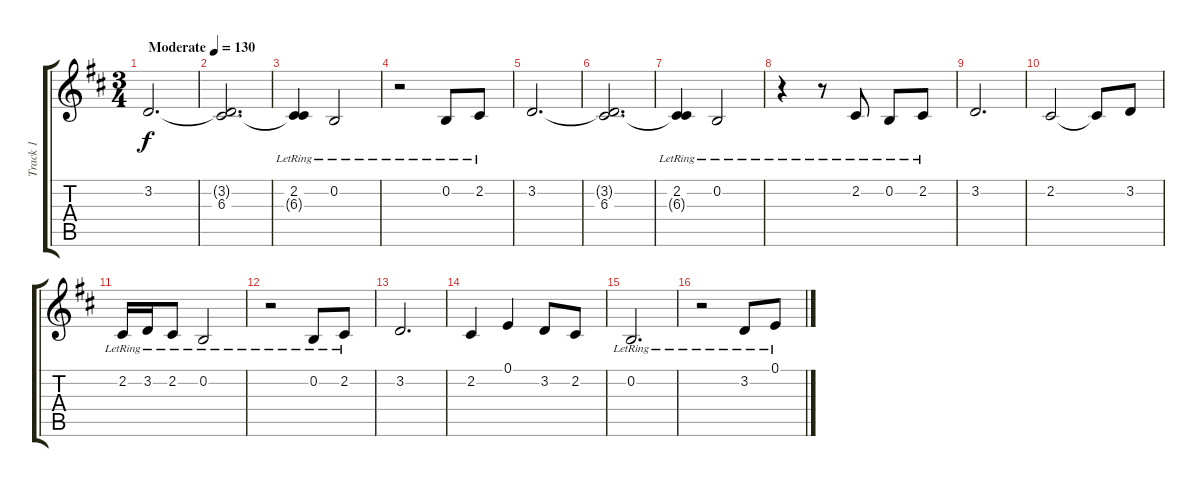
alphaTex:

\track ("Track 1" "Track 1") {instrument acousticgrandpiano}
\staff {score tabs}
\tuning (E4 B3 G3 D3 A2 E2) {hide}
\ts (3 4)
\tempo (130 "Moderate")
\clef g2
\ks d
3.2.2{d dy f instrument acousticgrandpiano} |
(3.2{t} 6.3).2{d} |
(2.2{lr} 6.3{t}).4 0.2{lr}.2 |
r.2 0.2{lr}.8 2.2{lr}.8 |
3.2.2{d} |
(3.2{t} 6.3).2{d} |
(2.2{lr} 6.3{t}).4 0.2{lr}.2 |
r.4 r.8 2.2{lr}.8 0.2{lr}.8 2.2{lr}.8 |
3.2.2{d} |
2.2.2 2.2{t}.8 3.2.8 |
2.2{lr}.16 3.2{lr}.16 2.2{lr}.8 0.2{lr}.2 |
r.2 0.2{lr}.8 2.2{lr}.8 |
3.2.2{d} |
2.2.4 0.1.4 3.2.8 2.2.8 |
0.2{lr}.2{d} |
r.2 3.2{lr}.8 0.1{lr}.8
